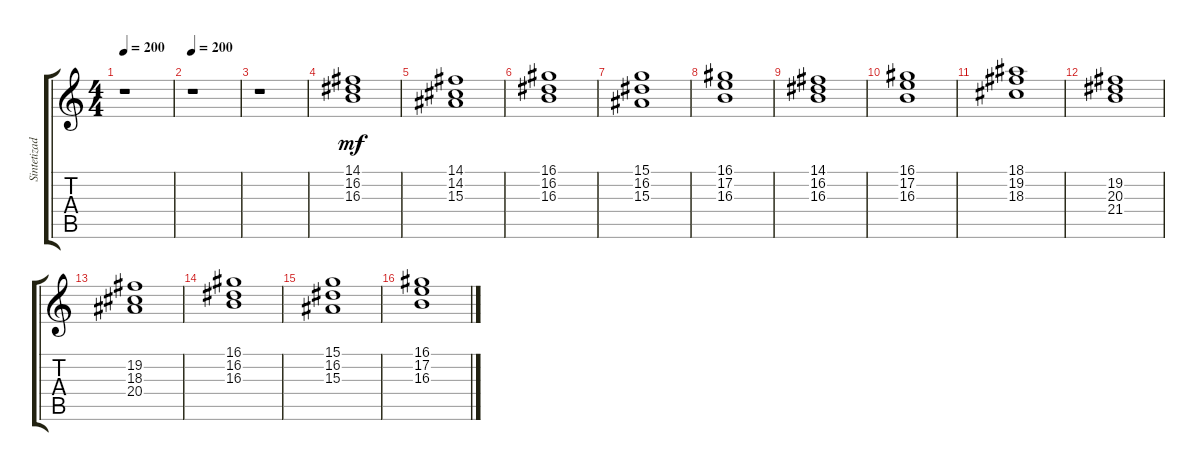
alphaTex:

\track ("Sintetizador 3" "Sintetizad") {instrument stringensemble1}
\staff {score tabs}
\tuning (E4 B3 G3 D3 A2 E2) {hide}
\ts (4 4)
\tempo 200
\clef g2
\ks c
r.1{dy mf instrument stringensemble1} |
\tempo 200
r.1 |
r.1 |
(14.1 16.2 16.3).1 |
(14.1 14.2 15.3).1 |
(16.1 16.2 16.3).1 |
(15.1 16.2 15.3).1 |
(16.1 17.2 16.3).1 |
(14.1 16.2 16.3).1 |
(16.1 17.2 16.3).1 |
(18.1 19.2 18.3).1 |
(19.2 20.3 21.4).1 |
(19.2 18.3 20.4).1 |
(16.1 16.2 16.3).1 |
(15.1 16.2 15.3).1 |
(16.1 17.2 16.3).1
